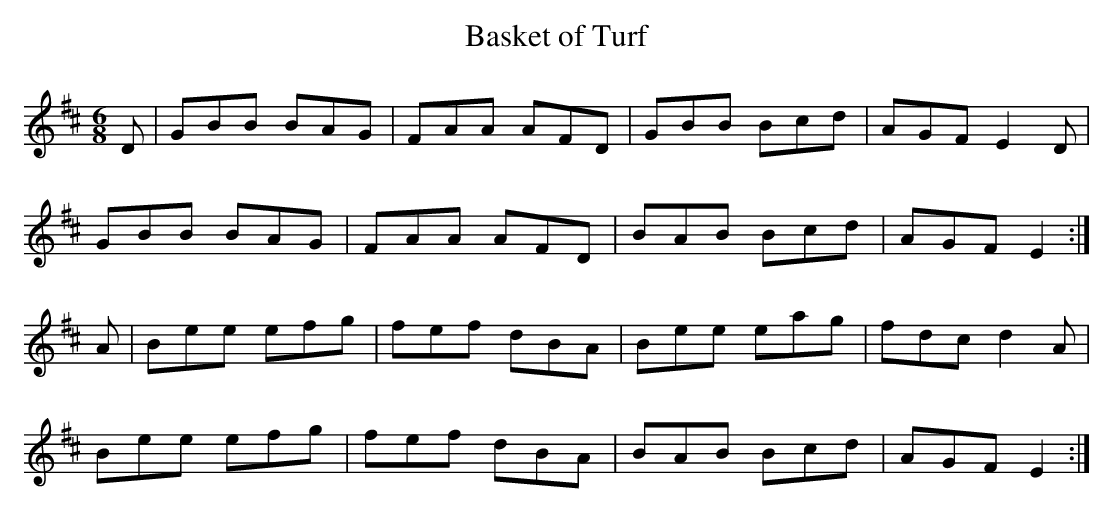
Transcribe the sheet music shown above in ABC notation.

X:1
T: Basket of Turf
M: 6/8
L: 1/8
K: Edor
D | GBB BAG | FAA AFD | GBB Bcd | AGF E2 D |
GBB BAG | FAA AFD | BAB Bcd | AGF E2 :|
A | Bee efg | fef dBA | Bee eag | fdc d2 A |
Bee efg | fef dBA | BAB Bcd | AGF E2 :|
